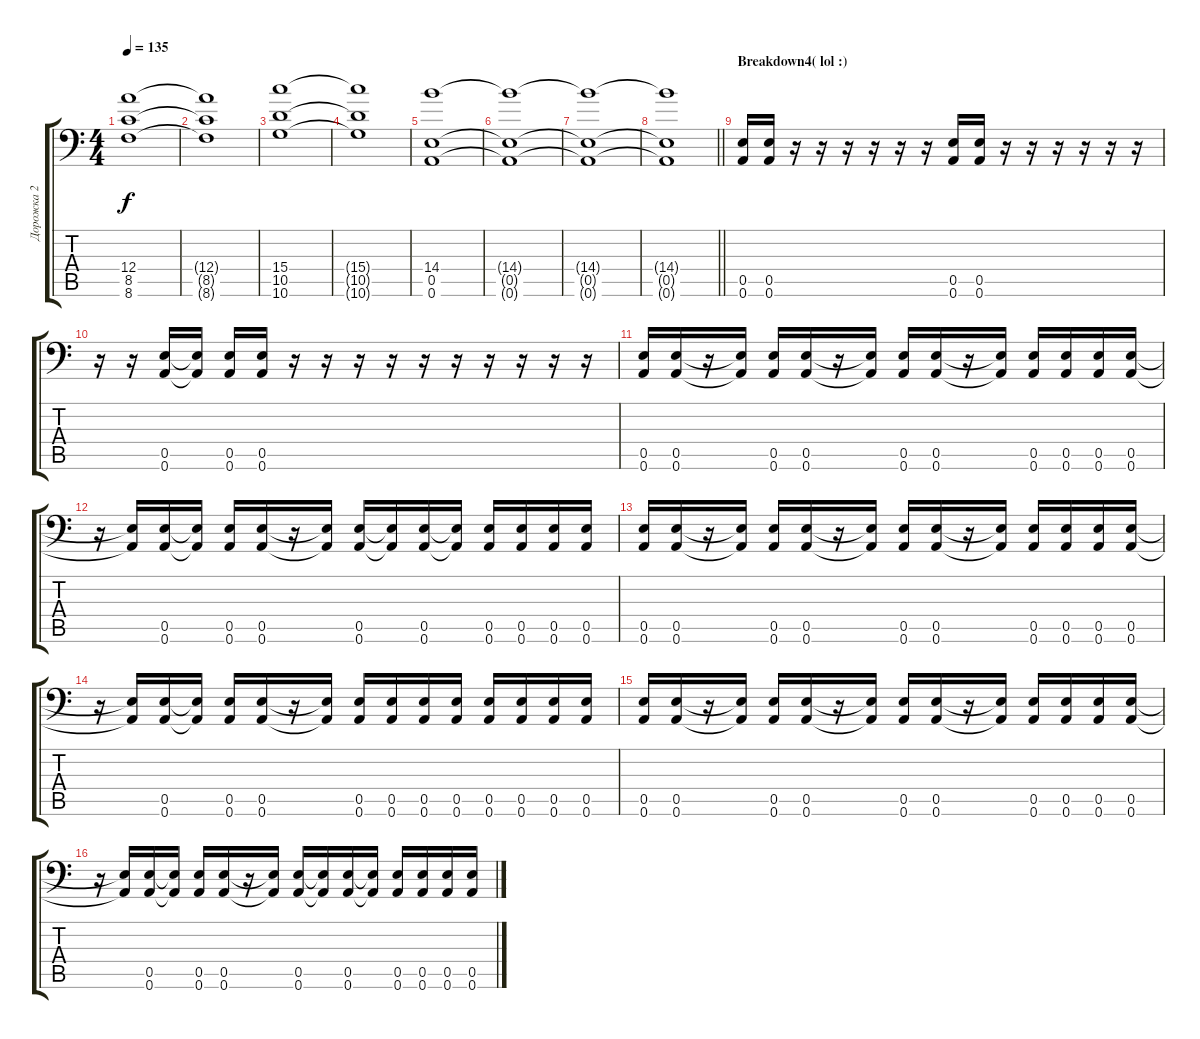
\track ("Дорожка 2" "Дорожка 2") {instrument distortionguitar}
\staff {score tabs}
\tuning (B3 Gb3 D3 A2 E2 A1) {hide}
\ts (4 4)
\tempo 135
\clef f4
\ks c
(12.4 8.5 8.6).1{dy f} |
(12.4{t} 8.5{t} 8.6{t}).1 |
(15.4 10.5 10.6).1 |
(15.4{t} 10.5{t} 10.6{t}).1 |
(14.4 0.5 0.6).1 |
(14.4{t} 0.5{t} 0.6{t}).1 |
(14.4{t} 0.5{t} 0.6{t}).1 |
\barLineRight lightlight
(14.4{t} 0.5{t} 0.6{t}).1 |
\section ("" "Breakdown4( lol :)")
(0.5 0.6).16{balance 0} (0.5 0.6).16 r.16 r.16 r.16 r.16 r.16 r.16 (0.5 0.6).16 (0.5 0.6).16 r.16 r.16 r.16 r.16 r.16 r.16 |
r.16 r.16 (0.5 0.6).16 (0.5{t} 0.6{t}).16 (0.5 0.6).16 (0.5 0.6).16 r.16 r.16 r.16 r.16 r.16 r.16 r.16 r.16 r.16 r.16 |
(0.5 0.6).16 (0.5 0.6).16 r.16 (0.5{t} 0.6{t}).16 (0.5 0.6).16 (0.5 0.6).16 r.16 (0.5{t} 0.6{t}).16 (0.5 0.6).16 (0.5 0.6).16 r.16 (0.5{t} 0.6{t}).16 (0.5 0.6).16 (0.5 0.6).16 (0.5 0.6).16 (0.5 0.6).16 |
r.16 (0.5{t} 0.6{t}).16 (0.5 0.6).16 (0.5{t} 0.6{t}).16 (0.5 0.6).16 (0.5 0.6).16 r.16 (0.5{t} 0.6{t}).16 (0.5 0.6).16 (0.5{t} 0.6{t}).16 (0.5 0.6).16 (0.5{t} 0.6{t}).16 (0.5 0.6).16 (0.5 0.6).16 (0.5 0.6).16 (0.5 0.6).16 |
(0.5 0.6).16 (0.5 0.6).16 r.16 (0.5{t} 0.6{t}).16 (0.5 0.6).16 (0.5 0.6).16 r.16 (0.5{t} 0.6{t}).16 (0.5 0.6).16 (0.5 0.6).16 r.16 (0.5{t} 0.6{t}).16 (0.5 0.6).16 (0.5 0.6).16 (0.5 0.6).16 (0.5 0.6).16 |
r.16 (0.5{t} 0.6{t}).16 (0.5 0.6).16 (0.5{t} 0.6{t}).16 (0.5 0.6).16 (0.5 0.6).16 r.16 (0.5{t} 0.6{t}).16 (0.5 0.6).16 (0.5 0.6).16 (0.5 0.6).16 (0.5 0.6).16 (0.5 0.6).16 (0.5 0.6).16 (0.5 0.6).16 (0.5 0.6).16 |
(0.5 0.6).16 (0.5 0.6).16 r.16 (0.5{t} 0.6{t}).16 (0.5 0.6).16 (0.5 0.6).16 r.16 (0.5{t} 0.6{t}).16 (0.5 0.6).16 (0.5 0.6).16 r.16 (0.5{t} 0.6{t}).16 (0.5 0.6).16 (0.5 0.6).16 (0.5 0.6).16 (0.5 0.6).16 |
r.16 (0.5{t} 0.6{t}).16 (0.5 0.6).16 (0.5{t} 0.6{t}).16 (0.5 0.6).16 (0.5 0.6).16 r.16 (0.5{t} 0.6{t}).16 (0.5 0.6).16 (0.5{t} 0.6{t}).16 (0.5 0.6).16 (0.5{t} 0.6{t}).16 (0.5 0.6).16 (0.5 0.6).16 (0.5 0.6).16 (0.5 0.6).16
